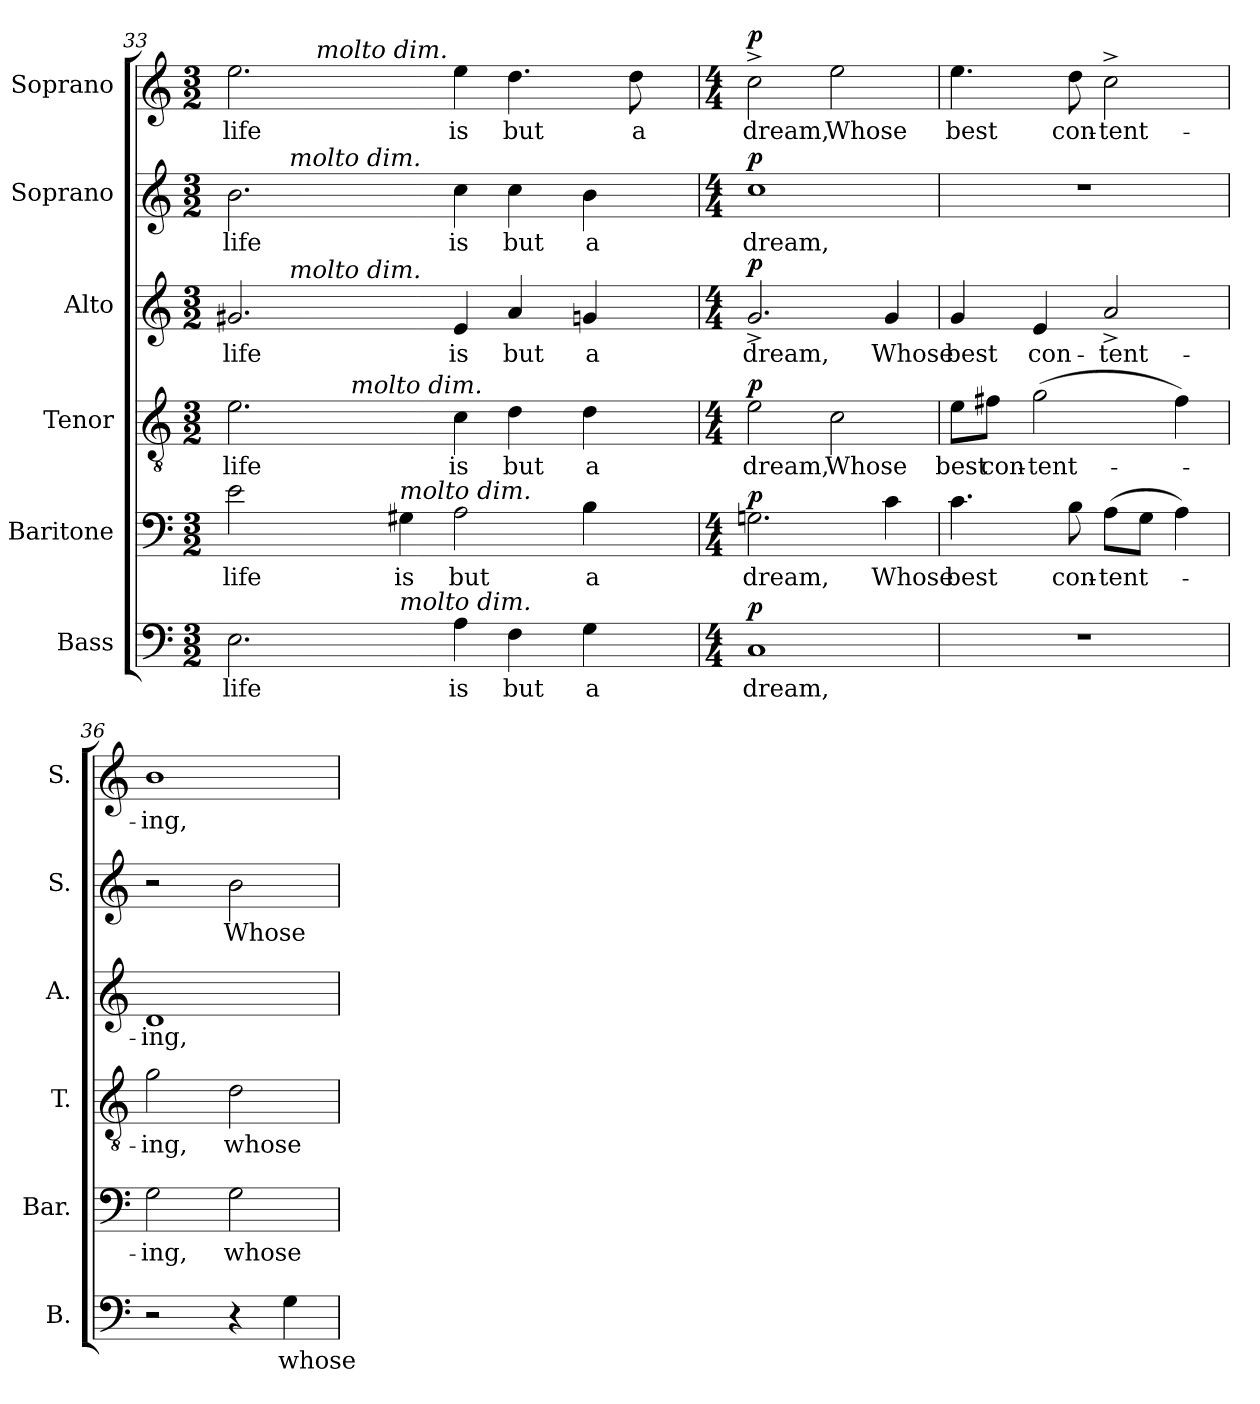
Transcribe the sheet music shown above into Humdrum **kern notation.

**kern	**text	**dynam	**kern	**text	**dynam	**kern	**text	**dynam	**kern	**text	**dynam	**kern	**text	**dynam	**kern	**text	**dynam
*part6	*part6	*part6	*part5	*part5	*part5	*part4	*part4	*part4	*part3	*part3	*part3	*part2	*part2	*part2	*part1	*part1	*part1
*staff6	*staff6	*staff6	*staff5	*staff5	*staff5	*staff4	*staff4	*staff4	*staff3	*staff3	*staff3	*staff2	*staff2	*staff2	*staff1	*staff1	*staff1
*I"Bass	*	*	*I"Baritone	*	*	*I"Tenor	*	*	*I"Alto	*	*	*I"Soprano	*	*	*I"Soprano	*	*
*I'B.	*	*	*I'Bar.	*	*	*I'T.	*	*	*I'A.	*	*	*I'S.	*	*	*I'S.	*	*
!!LO:PB:g=z
*clefF4	*	*	*clefF4	*	*	*clefGv2	*	*	*clefG2	*	*	*clefG2	*	*	*clefG2	*	*
*	*	*	*	*	*	*ITrd7c12	*	*	*	*	*	*	*	*	*	*	*
*k[]	*	*	*k[]	*	*	*k[]	*	*	*k[]	*	*	*k[]	*	*	*k[]	*	*
*C:	*	*	*C:	*	*	*C:	*	*	*C:	*	*	*C:	*	*	*C:	*	*
*M3/2	*	*	*M3/2	*	*	*M3/2	*	*	*M3/2	*	*	*M3/2	*	*	*M3/2	*	*
=33	=33	=33	=33	=33	=33	=33	=33	=33	=33	=33	=33	=33	=33	=33	=33	=33	=33
!	!LO:LY:b:color=#000000	!	!	!	!	!	!	!	!	!	!	!	!	!	!	!	!
!	!	!	!	!LO:LY:b:color=#000000	!	!	!	!	!	!	!	!	!	!	!	!	!
!	!	!	!	!	!	!	!LO:LY:b:color=#000000	!	!	!	!	!	!	!	!	!	!
!	!	!	!	!	!	!	!	!	!	!LO:LY:b:color=#000000	!	!	!	!	!	!	!
!	!	!	!	!	!	!	!	!	!	!	!	!	!LO:LY:b:color=#000000	!	!	!	!
!	!	!	!	!	!	!	!	!	!	!	!	!	!	!	!	!LO:LY:b:color=#000000	!
*^	*	*	*	*	*	*^	*	*	*^	*	*	*^	*	*	*^	*	*
2.Ei\	2ryy	life	.	2ei\	life	.	2.Ei\	4ryy	life	.	2.g#Xi/	8ryy	life	.	2.bi\	8ryy	life	.	2.eei\	8ryy	life	.
.	.	.	.	.	.	.	.	.	.	.	.	16ryy	.	.	.	16ryy	.	.	.	16ryy	.	.
.	.	.	.	.	.	.	.	.	.	.	.	512ryy	.	.	.	512ryy	.	.	.	32ryy	.	.
!	!	!	!	!	!	!	!	!	!	!	!	!	!	!	!	!LO:TX:a:i:t=molto dim.	!	!	!	!	!	!
!	!	!	!	!	!	!	!	!	!	!	!	!LO:TX:a:i:t=molto dim.	!	!	!	!	!	!	!	!	!	!
.	.	.	.	.	.	.	.	.	.	.	.	1ryy	.	.	.	1ryy	.	.	.	.	.	.
.	.	.	.	.	.	.	.	.	.	.	.	.	.	.	.	.	.	.	.	128ryy	.	.
.	.	.	.	.	.	.	.	.	.	.	.	.	.	.	.	.	.	.	.	256ryy	.	.
.	.	.	.	.	.	.	.	.	.	.	.	.	.	.	.	.	.	.	.	1024ryy	.	.
!	!	!	!	!	!	!	!	!	!	!	!	!	!	!	!	!	!	!	!	!LO:TX:a:i:t=molto dim.	!	!
.	.	.	.	.	.	.	.	.	.	.	.	.	.	.	.	.	.	.	.	1ryy	.	.
.	.	.	.	.	.	.	.	32ryy	.	.	.	.	.	.	.	.	.	.	.	.	.	.
.	.	.	.	.	.	.	.	128ryy	.	.	.	.	.	.	.	.	.	.	.	.	.	.
.	.	.	.	.	.	.	.	512ryy	.	.	.	.	.	.	.	.	.	.	.	.	.	.
!	!	!	!	!	!	!	!	!LO:TX:a:i:t=molto dim.	!	!	!	!	!	!	!	!	!	!	!	!	!	!
.	.	.	.	.	.	.	.	1ryy	.	.	.	.	.	.	.	.	.	.	.	.	.	.
!	!	!	!	!LO:TX:a:i:t=molto dim.	!	!	!	!	!	!	!	!	!	!	!	!	!	!	!	!	!	!
!	!LO:TX:a:i:t=molto dim.	!	!	!	!	!	!	!	!	!	!	!	!	!	!	!	!	!	!	!	!	!
!	!	!	!	!	!LO:LY:b:color=#000000	!	!	!	!	!	!	!	!	!	!	!	!	!	!	!	!	!
.	1ryy	.	.	4G#Xi\	is	.	.	.	.	.	.	.	.	.	.	.	.	.	.	.	.	.
!	!	!LO:LY:b:color=#000000	!	!	!	!	!	!	!	!	!	!	!	!	!	!	!	!	!	!	!	!
!	!	!	!	!	!LO:LY:b:color=#000000	!	!	!	!	!	!	!	!	!	!	!	!	!	!	!	!	!
!	!	!	!	!	!	!	!	!	!LO:LY:b:color=#000000	!	!	!	!	!	!	!	!	!	!	!	!	!
!	!	!	!	!	!	!	!	!	!	!	!	!	!LO:LY:b:color=#000000	!	!	!	!	!	!	!	!	!
!	!	!	!	!	!	!	!	!	!	!	!	!	!	!	!	!	!LO:LY:b:color=#000000	!	!	!	!	!
!	!	!	!	!	!	!	!	!	!	!	!	!	!	!	!	!	!	!	!	!	!LO:LY:b:color=#000000	!
4Ai\	.	is	.	2Ai\	but	.	4Ci\	.	is	.	4ei/	.	is	.	4cci\	.	is	.	4eei\	.	is	.
!	!	!LO:LY:b:color=#000000	!	!	!	!	!	!	!	!	!	!	!	!	!	!	!	!	!	!	!	!
!	!	!	!	!	!	!	!	!	!LO:LY:b:color=#000000	!	!	!	!	!	!	!	!	!	!	!	!	!
!	!	!	!	!	!	!	!	!	!	!	!	!	!LO:LY:b:color=#000000	!	!	!	!	!	!	!	!	!
!	!	!	!	!	!	!	!	!	!	!	!	!	!	!	!	!	!LO:LY:b:color=#000000	!	!	!	!	!
!	!	!	!	!	!	!	!	!	!	!	!	!	!	!	!	!	!	!	!	!	!LO:LY:b:color=#000000	!
4Fi\	.	but	.	.	.	.	4Di\	.	but	.	4ai/	.	but	.	4cci\	.	but	.	4.ddi\	.	but	.
.	.	.	.	.	.	.	.	.	.	.	.	4ryy	.	.	.	4ryy	.	.	.	.	.	.
.	.	.	.	.	.	.	.	.	.	.	.	.	.	.	.	.	.	.	.	4ryy	.	.
!	!	!LO:LY:b:color=#000000	!	!	!	!	!	!	!	!	!	!	!	!	!	!	!	!	!	!	!	!
!	!	!	!	!	!LO:LY:b:color=#000000	!	!	!	!	!	!	!	!	!	!	!	!	!	!	!	!	!
!	!	!	!	!	!	!	!	!	!LO:LY:b:color=#000000	!	!	!	!	!	!	!	!	!	!	!	!	!
!	!	!	!	!	!	!	!	!	!	!	!	!	!LO:LY:b:color=#000000	!	!	!	!	!	!	!	!	!
!	!	!	!	!	!	!	!	!	!	!	!	!	!	!	!	!	!LO:LY:b:color=#000000	!	!	!	!	!
4Gi\	.	a	.	4Bi\	a	.	4Di\	.	a	.	4gni/	.	a	.	4bi\	.	a	.	.	.	.	.
.	.	.	.	.	.	.	.	8ryy	.	.	.	.	.	.	.	.	.	.	.	.	.	.
!	!	!	!	!	!	!	!	!	!	!	!	!	!	!	!	!	!	!	!	!	!LO:LY:b:color=#000000	!
.	.	.	.	.	.	.	.	.	.	.	.	.	.	.	.	.	.	.	8ddi\	.	a	.
.	.	.	.	.	.	.	.	16ryy	.	.	.	.	.	.	.	.	.	.	.	.	.	.
.	.	.	.	.	.	.	.	.	.	.	.	32ryy	.	.	.	32ryy	.	.	.	.	.	.
.	.	.	.	.	.	.	.	.	.	.	.	64...ryy	.	.	.	64...ryy	.	.	.	.	.	.
.	.	.	.	.	.	.	.	64ryy	.	.	.	.	.	.	.	.	.	.	.	.	.	.
.	.	.	.	.	.	.	.	.	.	.	.	.	.	.	.	.	.	.	.	64ryy	.	.
.	.	.	.	.	.	.	.	256.ryy	.	.	.	.	.	.	.	.	.	.	.	.	.	.
.	.	.	.	.	.	.	.	.	.	.	.	.	.	.	.	.	.	.	.	512.ryy	.	.
*	*	*	*	*	*	*	*v	*v	*	*	*	*	*	*	*v	*v	*	*	*v	*v	*	*
*v	*v	*	*	*	*	*	*	*	*	*v	*v	*	*	*	*	*	*	*	*
=34	=34	=34	=34	=34	=34	=34	=34	=34	=34	=34	=34	=34	=34	=34	=34	=34	=34
*M4/4	*	*	*M4/4	*	*	*M4/4	*	*	*M4/4	*	*	*M4/4	*	*	*M4/4	*	*
*^	*	*	*	*	*	*^	*	*	*^	*	*	*^	*	*	*^	*	*
!	!	!LO:LY:b:color=#000000	!	!	!	!	!	!	!	!	!	!	!	!	!	!	!	!	!	!	!	!
*	*	*	*	*	*	*	*v	*v	*	*	*	*	*	*	*v	*v	*	*	*v	*v	*	*
*v	*v	*	*	*	*	*	*	*	*	*v	*v	*	*	*	*	*	*	*	*
*^	*	*	*	*	*	*^	*	*	*^	*	*	*^	*	*	*^	*	*
!	!	!	!	!	!LO:LY:b:color=#000000	!	!	!	!	!	!	!	!	!	!	!	!	!	!	!	!	!
*	*	*	*	*	*	*	*v	*v	*	*	*	*	*	*	*v	*v	*	*	*v	*v	*	*
*v	*v	*	*	*	*	*	*	*	*	*v	*v	*	*	*	*	*	*	*	*
*^	*	*	*	*	*	*^	*	*	*^	*	*	*^	*	*	*^	*	*
!	!	!	!	!	!	!	!	!	!LO:LY:b:color=#000000	!	!	!	!	!	!	!	!	!	!	!	!	!
*	*	*	*	*	*	*	*v	*v	*	*	*	*	*	*	*v	*v	*	*	*v	*v	*	*
*v	*v	*	*	*	*	*	*	*	*	*v	*v	*	*	*	*	*	*	*	*
*^	*	*	*	*	*	*^	*	*	*^	*	*	*^	*	*	*^	*	*
!	!	!	!	!	!	!	!	!	!	!	!	!	!LO:LY:b:color=#000000	!	!	!	!	!	!	!	!	!
*	*	*	*	*	*	*	*v	*v	*	*	*	*	*	*	*v	*v	*	*	*v	*v	*	*
*v	*v	*	*	*	*	*	*	*	*	*v	*v	*	*	*	*	*	*	*	*
*^	*	*	*	*	*	*^	*	*	*^	*	*	*^	*	*	*^	*	*
!	!	!	!	!	!	!	!	!	!	!	!	!	!	!	!	!	!LO:LY:b:color=#000000	!	!	!	!	!
*	*	*	*	*	*	*	*v	*v	*	*	*	*	*	*	*v	*v	*	*	*v	*v	*	*
*v	*v	*	*	*	*	*	*	*	*	*v	*v	*	*	*	*	*	*	*	*
*^	*	*	*	*	*	*^	*	*	*^	*	*	*^	*	*	*^	*	*
!	!	!	!	!	!	!	!	!	!	!	!	!	!	!	!	!	!	!	!	!	!LO:LY:b:color=#000000	!
*	*	*	*	*	*	*	*v	*v	*	*	*	*	*	*	*v	*v	*	*	*v	*v	*	*
*v	*v	*	*	*	*	*	*	*	*	*v	*v	*	*	*	*	*	*	*	*
1Ci	dream,	p	2.Gni\	dream,	p	2Ei\	dream,	p	2.g^i/	dream,	p	1cci	dream,	p	2cc^i\	dream,	p
!	!	!	!	!	!	!	!LO:LY:b:color=#000000	!	!	!	!	!	!	!	!	!	!
!	!	!	!	!	!	!	!	!	!	!	!	!	!	!	!	!LO:LY:b:color=#000000	!
.	.	.	.	.	.	2Ci\	Whose	.	.	.	.	.	.	.	2eei\	Whose	.
!	!	!	!	!LO:LY:b:color=#000000	!	!	!	!	!	!	!	!	!	!	!	!	!
!	!	!	!	!	!	!	!	!	!	!LO:LY:b:color=#000000	!	!	!	!	!	!	!
.	.	.	4ci\	Whose	.	.	.	.	4gi/	Whose	.	.	.	.	.	.	.
=35	=35	=35	=35	=35	=35	=35	=35	=35	=35	=35	=35	=35	=35	=35	=35	=35	=35
!	!	!	!	!LO:LY:b:color=#000000	!	!	!	!	!	!	!	!	!	!	!	!	!
!	!	!	!	!	!	!	!LO:LY:b:color=#000000	!	!	!	!	!	!	!	!	!	!
!	!	!	!	!	!	!	!	!	!	!LO:LY:b:color=#000000	!	!	!	!	!	!	!
!	!	!	!	!	!	!	!	!	!	!	!	!	!	!	!	!LO:LY:b:color=#000000	!
1r	.	.	4.ci\	best	.	8Ei\L	best	.	4gi/	best	.	1r	.	.	4.eei\	best	.
!	!	!	!	!	!	!	!LO:LY:b:color=#000000	!	!	!	!	!	!	!	!	!	!
.	.	.	.	.	.	8F#Xi\J	con-	.	.	.	.	.	.	.	.	.	.
!	!	!	!	!	!	!	!LO:LY:b:color=#000000	!	!	!	!	!	!	!	!	!	!
!	!	!	!	!	!	!	!	!	!	!LO:LY:b:color=#000000	!	!	!	!	!	!	!
.	.	.	.	.	.	(2Gi\	-tent-	.	4ei/	con-	.	.	.	.	.	.	.
!	!	!	!	!LO:LY:b:color=#000000	!	!	!	!	!	!	!	!	!	!	!	!	!
!	!	!	!	!	!	!	!	!	!	!	!	!	!	!	!	!LO:LY:b:color=#000000	!
.	.	.	8Bi\	con-	.	.	.	.	.	.	.	.	.	.	8ddi\	con-	.
!	!	!	!	!LO:LY:b:color=#000000	!	!	!	!	!	!	!	!	!	!	!	!	!
!	!	!	!	!	!	!	!	!	!	!LO:LY:b:color=#000000	!	!	!	!	!	!	!
!	!	!	!	!	!	!	!	!	!	!	!	!	!	!	!	!LO:LY:b:color=#000000	!
.	.	.	(8Ai\L	-tent-	.	.	.	.	2a^i/	-tent-	.	.	.	.	2cc^i\	-tent-	.
.	.	.	8Gi\J	.	.	.	.	.	.	.	.	.	.	.	.	.	.
.	.	.	4Ai\)	.	.	4F#i\)	.	.	.	.	.	.	.	.	.	.	.
=36	=36	=36	=36	=36	=36	=36	=36	=36	=36	=36	=36	=36	=36	=36	=36	=36	=36
!	!	!	!	!LO:LY:b:color=#000000	!	!	!	!	!	!	!	!	!	!	!	!	!
!	!	!	!	!	!	!	!LO:LY:b:color=#000000	!	!	!	!	!	!	!	!	!	!
!	!	!	!	!	!	!	!	!	!	!LO:LY:b:color=#000000	!	!	!	!	!	!	!
!	!	!	!	!	!	!	!	!	!	!	!	!	!	!	!	!LO:LY:b:color=#000000	!
2r	.	.	2Gi\	-ing,	.	2Gi\	-ing,	.	1di	-ing,	.	2r	.	.	1bi	-ing,	.
!	!	!	!	!LO:LY:b:color=#000000	!	!	!	!	!	!	!	!	!	!	!	!	!
!	!	!	!	!	!	!	!LO:LY:b:color=#000000	!	!	!	!	!	!	!	!	!	!
!	!	!	!	!	!	!	!	!	!	!	!	!	!LO:LY:b:color=#000000	!	!	!	!
4r	.	.	2Gi\	whose	.	2Di\	whose	.	.	.	.	2bi\	Whose	.	.	.	.
!	!LO:LY:b:color=#000000	!	!	!	!	!	!	!	!	!	!	!	!	!	!	!	!
4Gi\	whose	.	.	.	.	.	.	.	.	.	.	.	.	.	.	.	.
=	=	=	=	=	=	=	=	=	=	=	=	=	=	=	=	=	=
*-	*-	*-	*-	*-	*-	*-	*-	*-	*-	*-	*-	*-	*-	*-	*-	*-	*-
